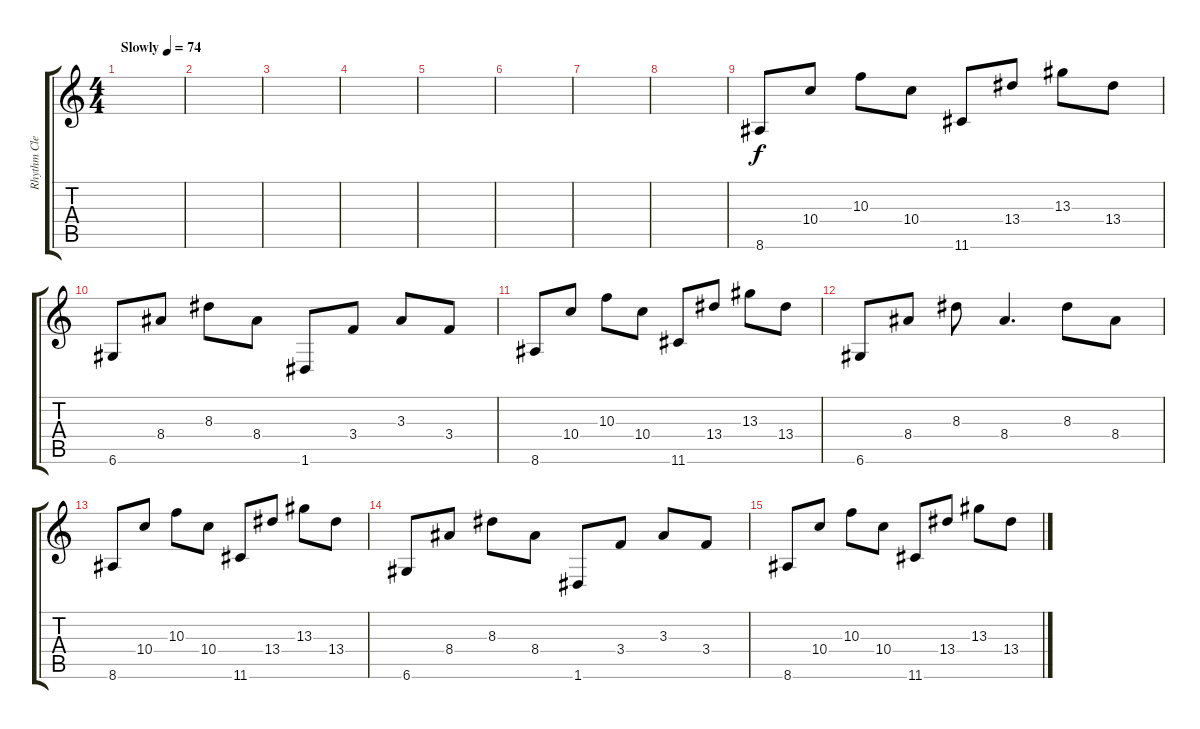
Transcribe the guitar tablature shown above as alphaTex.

\track ("Rhythm Clean" "Rhythm Cle") {instrument electricguitarjazz}
\staff {score tabs}
\tuning (E4 B3 G3 D3 A2 D2) {hide}
\ts (4 4)
\tempo (74 "Slowly")
\clef g2
\ks c
|
|
|
|
|
|
|
|
8.6.8 10.4.8 10.3.8 10.4.8 11.6.8 13.4.8 13.3.8 13.4.8 |
6.6.8 8.4.8 8.3.8 8.4.8 1.6.8 3.4.8 3.3.8 3.4.8 |
8.6.8 10.4.8 10.3.8 10.4.8 11.6.8 13.4.8 13.3.8 13.4.8 |
6.6.8 8.4.8 8.3.8 8.4.4{d} 8.3.8 8.4.8 |
8.6.8 10.4.8 10.3.8 10.4.8 11.6.8 13.4.8 13.3.8 13.4.8 |
6.6.8 8.4.8 8.3.8 8.4.8 1.6.8 3.4.8 3.3.8 3.4.8 |
8.6.8 10.4.8 10.3.8 10.4.8 11.6.8 13.4.8 13.3.8 13.4.8
